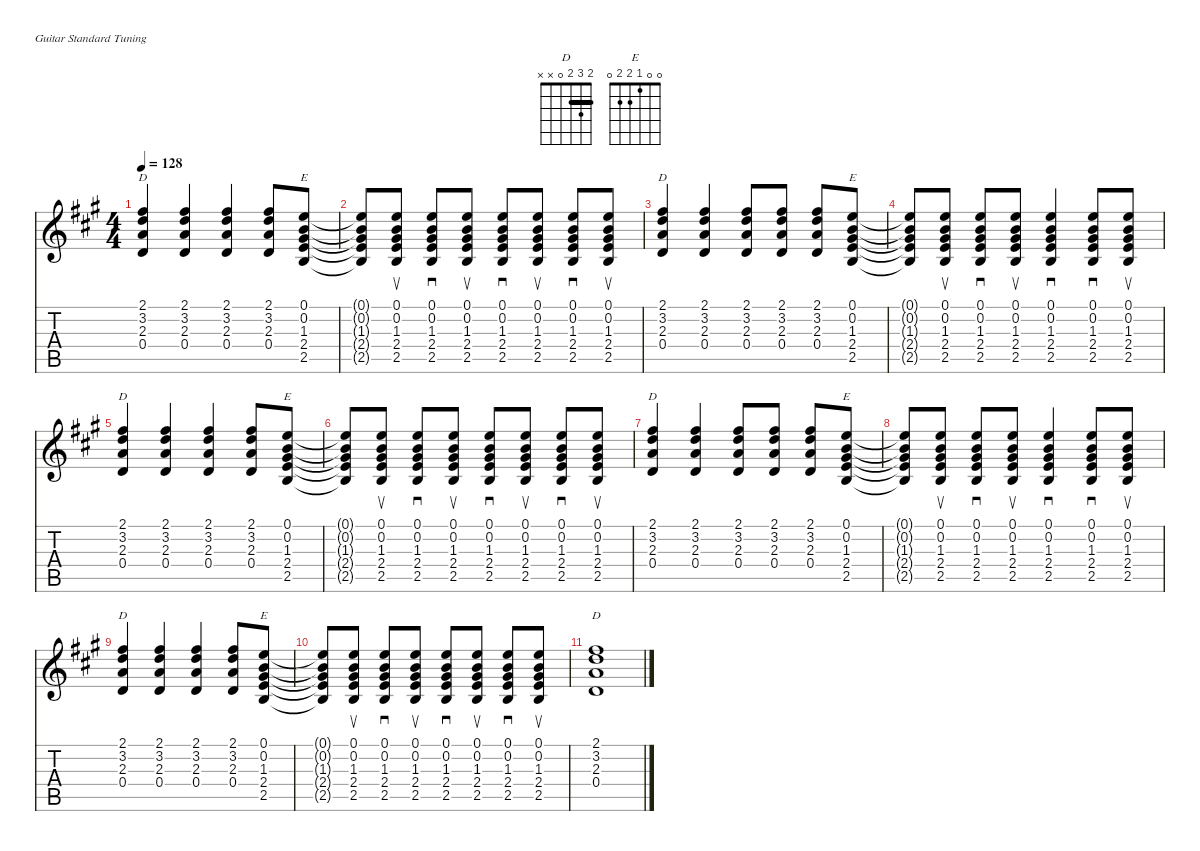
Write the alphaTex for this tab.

\defaultSystemsLayout 4
\hideDynamics
\bracketExtendMode nobrackets
\singleTrackTrackNamePolicy hidden
\multiTrackTrackNamePolicy hidden
\firstSystemTrackNameMode fullname
\firstSystemTrackNameOrientation horizontal
\otherSystemsTrackNameOrientation horizontal
\track ("Steel Guitar" "S-Gt") {defaultSystemsLayout 4 instrument acousticguitarsteel}
\staff {score tabs}
\tuning (E4 B3 G3 D3 A2 E2)
\chord ("D" 2 3 2 0 x x) {showfingering false barre 2}
\chord ("E" 0 0 1 2 2 0) {showfingering false}
\ts (4 4)
\tempo 128
\clef g2
\ks a
(2.1{acc #} 3.2{acc forcenatural} 2.3{acc forcenatural} 0.4{acc forcenatural}).4{ch "D" dy f beam Up} (2.1{acc #} 3.2{acc forcenatural} 2.3{acc forcenatural} 0.4{acc forcenatural}).4{beam Up} (2.1{acc #} 3.2{acc forcenatural} 2.3{acc forcenatural} 0.4{acc forcenatural}).4{beam Up} (2.1{acc #} 3.2{acc forcenatural} 2.3{acc forcenatural} 0.4{acc forcenatural}).8{beam Up} (0.1{acc forcenatural} 0.2{acc forcenatural} 1.3{acc #} 2.4{acc forcenatural} 2.5{acc forcenatural}).8{ch "E" beam Up} |
(2.5{t acc forcenatural} 2.4{t acc forcenatural} 1.3{t acc #} 0.2{t acc forcenatural} 0.1{t acc forcenatural}).8{beam Up} (0.1{acc forcenatural} 0.2{acc forcenatural} 1.3{acc #} 2.4{acc forcenatural} 2.5{acc forcenatural}).8{su beam Up} (0.1{acc forcenatural} 0.2{acc forcenatural} 1.3{acc #} 2.4{acc forcenatural} 2.5{acc forcenatural}).8{sd beam Up} (0.1{acc forcenatural} 0.2{acc forcenatural} 1.3{acc #} 2.4{acc forcenatural} 2.5{acc forcenatural}).8{su beam Up} (0.1{acc forcenatural} 0.2{acc forcenatural} 1.3{acc #} 2.4{acc forcenatural} 2.5{acc forcenatural}).8{sd beam Up} (0.1{acc forcenatural} 0.2{acc forcenatural} 1.3{acc #} 2.4{acc forcenatural} 2.5{acc forcenatural}).8{su beam Up} (0.1{acc forcenatural} 0.2{acc forcenatural} 1.3{acc #} 2.4{acc forcenatural} 2.5{acc forcenatural}).8{sd beam Up} (0.1{acc forcenatural} 0.2{acc forcenatural} 1.3{acc #} 2.4{acc forcenatural} 2.5{acc forcenatural}).8{su beam Up} |
(2.1{acc #} 3.2{acc forcenatural} 2.3{acc forcenatural} 0.4{acc forcenatural}).4{ch "D" beam Up} (2.1{acc #} 3.2{acc forcenatural} 2.3{acc forcenatural} 0.4{acc forcenatural}).4{beam Up} (2.1{acc #} 3.2{acc forcenatural} 2.3{acc forcenatural} 0.4{acc forcenatural}).8{beam Up} (2.1{acc #} 3.2{acc forcenatural} 2.3{acc forcenatural} 0.4{acc forcenatural}).8{beam Up} (2.1{acc #} 3.2{acc forcenatural} 2.3{acc forcenatural} 0.4{acc forcenatural}).8{beam Up} (0.1{acc forcenatural} 0.2{acc forcenatural} 1.3{acc #} 2.4{acc forcenatural} 2.5{acc forcenatural}).8{ch "E" beam Up} |
(2.5{t acc forcenatural} 2.4{t acc forcenatural} 1.3{t acc #} 0.2{t acc forcenatural} 0.1{t acc forcenatural}).8{beam Up} (0.1{acc forcenatural} 0.2{acc forcenatural} 1.3{acc #} 2.4{acc forcenatural} 2.5{acc forcenatural}).8{su beam Up} (0.1{acc forcenatural} 0.2{acc forcenatural} 1.3{acc #} 2.4{acc forcenatural} 2.5{acc forcenatural}).8{sd beam Up} (0.1{acc forcenatural} 0.2{acc forcenatural} 1.3{acc #} 2.4{acc forcenatural} 2.5{acc forcenatural}).8{su beam Up} (0.1{acc forcenatural} 0.2{acc forcenatural} 1.3{acc #} 2.4{acc forcenatural} 2.5{acc forcenatural}).4{sd beam Up} (0.1{acc forcenatural} 0.2{acc forcenatural} 1.3{acc #} 2.4{acc forcenatural} 2.5{acc forcenatural}).8{sd beam Up} (0.1{acc forcenatural} 0.2{acc forcenatural} 1.3{acc #} 2.4{acc forcenatural} 2.5{acc forcenatural}).8{su beam Up} |
(2.1{acc #} 3.2{acc forcenatural} 2.3{acc forcenatural} 0.4{acc forcenatural}).4{ch "D" beam Up} (2.1{acc #} 3.2{acc forcenatural} 2.3{acc forcenatural} 0.4{acc forcenatural}).4{beam Up} (2.1{acc #} 3.2{acc forcenatural} 2.3{acc forcenatural} 0.4{acc forcenatural}).4{beam Up} (2.1{acc #} 3.2{acc forcenatural} 2.3{acc forcenatural} 0.4{acc forcenatural}).8{beam Up} (0.1{acc forcenatural} 0.2{acc forcenatural} 1.3{acc #} 2.4{acc forcenatural} 2.5{acc forcenatural}).8{ch "E" beam Up} |
(2.5{t acc forcenatural} 2.4{t acc forcenatural} 1.3{t acc #} 0.2{t acc forcenatural} 0.1{t acc forcenatural}).8{beam Up} (0.1{acc forcenatural} 0.2{acc forcenatural} 1.3{acc #} 2.4{acc forcenatural} 2.5{acc forcenatural}).8{su beam Up} (0.1{acc forcenatural} 0.2{acc forcenatural} 1.3{acc #} 2.4{acc forcenatural} 2.5{acc forcenatural}).8{sd beam Up} (0.1{acc forcenatural} 0.2{acc forcenatural} 1.3{acc #} 2.4{acc forcenatural} 2.5{acc forcenatural}).8{su beam Up} (0.1{acc forcenatural} 0.2{acc forcenatural} 1.3{acc #} 2.4{acc forcenatural} 2.5{acc forcenatural}).8{sd beam Up} (0.1{acc forcenatural} 0.2{acc forcenatural} 1.3{acc #} 2.4{acc forcenatural} 2.5{acc forcenatural}).8{su beam Up} (0.1{acc forcenatural} 0.2{acc forcenatural} 1.3{acc #} 2.4{acc forcenatural} 2.5{acc forcenatural}).8{sd beam Up} (0.1{acc forcenatural} 0.2{acc forcenatural} 1.3{acc #} 2.4{acc forcenatural} 2.5{acc forcenatural}).8{su beam Up} |
(2.1{acc #} 3.2{acc forcenatural} 2.3{acc forcenatural} 0.4{acc forcenatural}).4{ch "D" beam Up} (2.1{acc #} 3.2{acc forcenatural} 2.3{acc forcenatural} 0.4{acc forcenatural}).4{beam Up} (2.1{acc #} 3.2{acc forcenatural} 2.3{acc forcenatural} 0.4{acc forcenatural}).8{beam Up} (2.1{acc #} 3.2{acc forcenatural} 2.3{acc forcenatural} 0.4{acc forcenatural}).8{beam Up} (2.1{acc #} 3.2{acc forcenatural} 2.3{acc forcenatural} 0.4{acc forcenatural}).8{beam Up} (0.1{acc forcenatural} 0.2{acc forcenatural} 1.3{acc #} 2.4{acc forcenatural} 2.5{acc forcenatural}).8{ch "E" beam Up} |
(2.5{t acc forcenatural} 2.4{t acc forcenatural} 1.3{t acc #} 0.2{t acc forcenatural} 0.1{t acc forcenatural}).8{beam Up} (0.1{acc forcenatural} 0.2{acc forcenatural} 1.3{acc #} 2.4{acc forcenatural} 2.5{acc forcenatural}).8{su beam Up} (0.1{acc forcenatural} 0.2{acc forcenatural} 1.3{acc #} 2.4{acc forcenatural} 2.5{acc forcenatural}).8{sd beam Up} (0.1{acc forcenatural} 0.2{acc forcenatural} 1.3{acc #} 2.4{acc forcenatural} 2.5{acc forcenatural}).8{su beam Up} (0.1{acc forcenatural} 0.2{acc forcenatural} 1.3{acc #} 2.4{acc forcenatural} 2.5{acc forcenatural}).4{sd beam Up} (0.1{acc forcenatural} 0.2{acc forcenatural} 1.3{acc #} 2.4{acc forcenatural} 2.5{acc forcenatural}).8{sd beam Up} (0.1{acc forcenatural} 0.2{acc forcenatural} 1.3{acc #} 2.4{acc forcenatural} 2.5{acc forcenatural}).8{su beam Up} |
(2.1{acc #} 3.2{acc forcenatural} 2.3{acc forcenatural} 0.4{acc forcenatural}).4{ch "D" beam Up} (2.1{acc #} 3.2{acc forcenatural} 2.3{acc forcenatural} 0.4{acc forcenatural}).4{beam Up} (2.1{acc #} 3.2{acc forcenatural} 2.3{acc forcenatural} 0.4{acc forcenatural}).4{beam Up} (2.1{acc #} 3.2{acc forcenatural} 2.3{acc forcenatural} 0.4{acc forcenatural}).8{beam Up} (0.1{acc forcenatural} 0.2{acc forcenatural} 1.3{acc #} 2.4{acc forcenatural} 2.5{acc forcenatural}).8{ch "E" beam Up} |
(2.5{t acc forcenatural} 2.4{t acc forcenatural} 1.3{t acc #} 0.2{t acc forcenatural} 0.1{t acc forcenatural}).8{beam Up} (0.1{acc forcenatural} 0.2{acc forcenatural} 1.3{acc #} 2.4{acc forcenatural} 2.5{acc forcenatural}).8{su beam Up} (0.1{acc forcenatural} 0.2{acc forcenatural} 1.3{acc #} 2.4{acc forcenatural} 2.5{acc forcenatural}).8{sd beam Up} (0.1{acc forcenatural} 0.2{acc forcenatural} 1.3{acc #} 2.4{acc forcenatural} 2.5{acc forcenatural}).8{su beam Up} (0.1{acc forcenatural} 0.2{acc forcenatural} 1.3{acc #} 2.4{acc forcenatural} 2.5{acc forcenatural}).8{sd beam Up} (0.1{acc forcenatural} 0.2{acc forcenatural} 1.3{acc #} 2.4{acc forcenatural} 2.5{acc forcenatural}).8{su beam Up} (0.1{acc forcenatural} 0.2{acc forcenatural} 1.3{acc #} 2.4{acc forcenatural} 2.5{acc forcenatural}).8{sd beam Up} (0.1{acc forcenatural} 0.2{acc forcenatural} 1.3{acc #} 2.4{acc forcenatural} 2.5{acc forcenatural}).8{su beam Up} |
(2.1{acc #} 3.2{acc forcenatural} 2.3{acc forcenatural} 0.4{acc forcenatural}).1{ch "D" beam Up}
